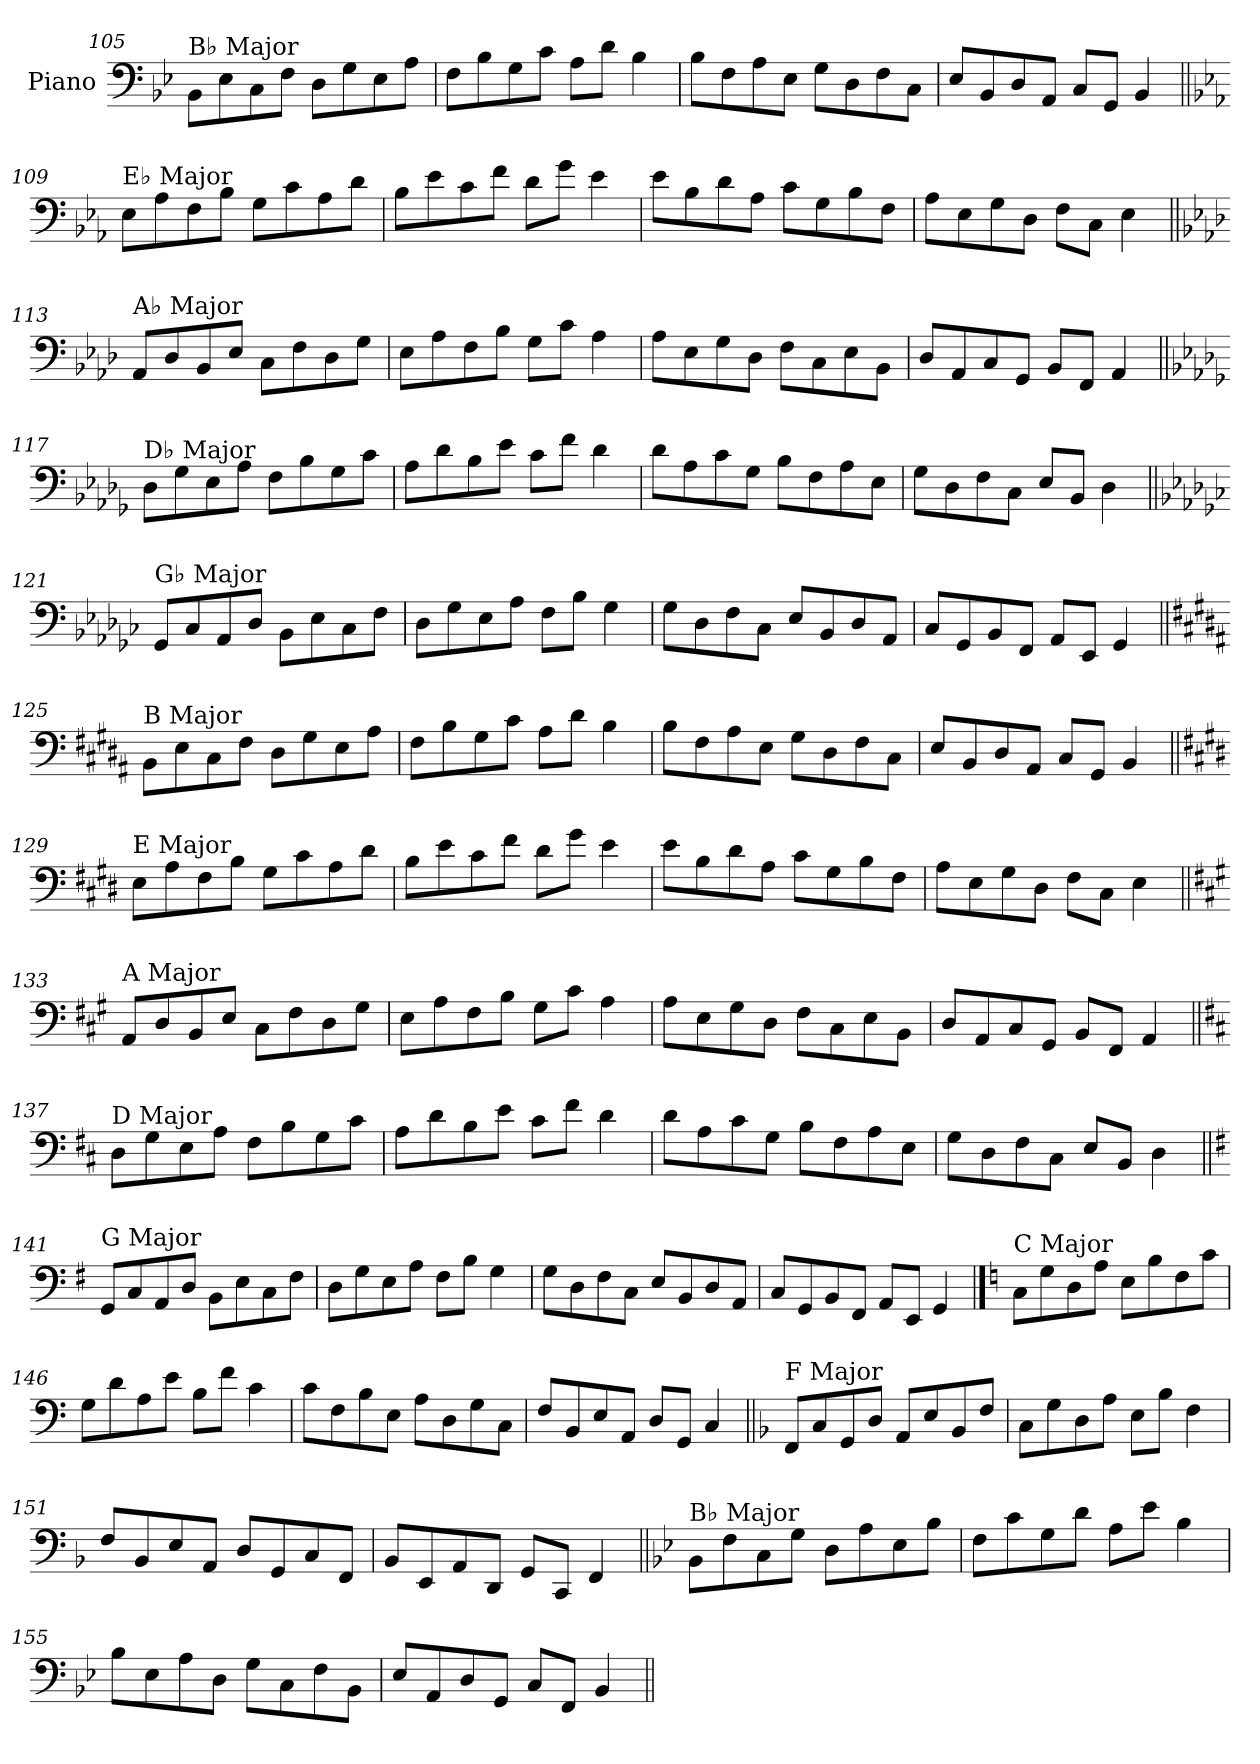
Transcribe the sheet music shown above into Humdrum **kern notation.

**kern
*part1
*staff1
*I"Piano
*I'Pno.
!!LO:LB:g=z
*clefF4
*k[b-e-]
=105
!LO:TX:a:t=B♭ Major
8BB-\L
8E-\
8C\
8F\J
8D\L
8G\
8E-\
8A\J
=106
8F\L
8B-\
8G\
8c\J
8A\L
8d\J
4B-\
=107
8B-\L
8F\
8A\
8E-\J
8G\L
8D\
8F\
8C\J
=108
8E-/L
8BB-/
8D/
8AA/J
8C/L
8GG/J
4BB-/
!!LO:LB:g=z
=109||
*k[b-e-a-]
!LO:TX:a:t=E♭ Major
8E-\L
8A-\
8F\
8B-\J
8G\L
8c\
8A-\
8d\J
=110
8B-\L
8e-\
8c\
8f\J
8d\L
8g\J
4e-\
=111
8e-\L
8B-\
8d\
8A-\J
8c\L
8G\
8B-\
8F\J
=112
8A-\L
8E-\
8G\
8D\J
8F\L
8C\J
4E-\
!!LO:LB:g=z
=113||
*k[b-e-a-d-]
!LO:TX:a:t=A♭ Major
8AA-/L
8D-/
8BB-/
8E-/J
8C\L
8F\
8D-\
8G\J
=114
8E-\L
8A-\
8F\
8B-\J
8G\L
8c\J
4A-\
=115
8A-\L
8E-\
8G\
8D-\J
8F\L
8C\
8E-\
8BB-\J
=116
8D-/L
8AA-/
8C/
8GG/J
8BB-/L
8FF/J
4AA-/
!!LO:LB:g=z
=117||
*k[b-e-a-d-g-]
!LO:TX:a:t=D♭ Major
8D-\L
8G-\
8E-\
8A-\J
8F\L
8B-\
8G-\
8c\J
=118
8A-\L
8d-\
8B-\
8e-\J
8c\L
8f\J
4d-\
=119
8d-\L
8A-\
8c\
8G-\J
8B-\L
8F\
8A-\
8E-\J
=120
8G-\L
8D-\
8F\
8C\J
8E-/L
8BB-/J
4D-\
!!LO:LB:g=z
=121||
*k[b-e-a-d-g-c-]
!LO:TX:a:t=G♭ Major
8GG-/L
8C-/
8AA-/
8D-/J
8BB-\L
8E-\
8C-\
8F\J
=122
8D-\L
8G-\
8E-\
8A-\J
8F\L
8B-\J
4G-\
=123
8G-\L
8D-\
8F\
8C-\J
8E-/L
8BB-/
8D-/
8AA-/J
=124
8C-/L
8GG-/
8BB-/
8FF/J
8AA-/L
8EE-/J
4GG-/
!!LO:LB:g=z
=125||
*k[f#c#g#d#a#]
!LO:TX:a:t=B Major
8BB\L
8E\
8C#\
8F#\J
8D#\L
8G#\
8E\
8A#\J
=126
8F#\L
8B\
8G#\
8c#\J
8A#\L
8d#\J
4B\
=127
8B\L
8F#\
8A#\
8E\J
8G#\L
8D#\
8F#\
8C#\J
=128
8E/L
8BB/
8D#/
8AA#/J
8C#/L
8GG#/J
4BB/
!!LO:LB:g=z
=129||
*k[f#c#g#d#]
!LO:TX:a:t=E Major
8E\L
8A\
8F#\
8B\J
8G#\L
8c#\
8A\
8d#\J
=130
8B\L
8e\
8c#\
8f#\J
8d#\L
8g#\J
4e\
=131
8e\L
8B\
8d#\
8A\J
8c#\L
8G#\
8B\
8F#\J
=132
8A\L
8E\
8G#\
8D#\J
8F#\L
8C#\J
4E\
!!LO:LB:g=z
=133||
*k[f#c#g#]
!LO:TX:a:t=A Major
8AA/L
8D/
8BB/
8E/J
8C#\L
8F#\
8D\
8G#\J
=134
8E\L
8A\
8F#\
8B\J
8G#\L
8c#\J
4A\
=135
8A\L
8E\
8G#\
8D\J
8F#\L
8C#\
8E\
8BB\J
=136
8D/L
8AA/
8C#/
8GG#/J
8BB/L
8FF#/J
4AA/
!!LO:LB:g=z
=137||
*k[f#c#]
!LO:TX:a:t=D Major
8D\L
8G\
8E\
8A\J
8F#\L
8B\
8G\
8c#\J
=138
8A\L
8d\
8B\
8e\J
8c#\L
8f#\J
4d\
=139
8d\L
8A\
8c#\
8G\J
8B\L
8F#\
8A\
8E\J
=140
8G\L
8D\
8F#\
8C#\J
8E/L
8BB/J
4D\
!!LO:LB:g=z
=141||
*k[f#]
!LO:TX:a:t=G Major
8GG/L
8C/
8AA/
8D/J
8BB\L
8E\
8C\
8F#\J
=142
8D\L
8G\
8E\
8A\J
8F#\L
8B\J
4G\
=143
8G\L
8D\
8F#\
8C\J
8E/L
8BB/
8D/
8AA/J
=144
8C/L
8GG/
8BB/
8FF#/J
8AA/L
8EE/J
4GG/
!!LO:PB:g=z
==145
*k[]
!LO:TX:a:t=C Major
8C\L
8G\
8D\
8A\J
8E\L
8B\
8F\
8c\J
=146
8G\L
8d\
8A\
8e\J
8B\L
8f\J
4c\
=147
8c\L
8F\
8B\
8E\J
8A\L
8D\
8G\
8C\J
=148
8F/L
8BB/
8E/
8AA/J
8D/L
8GG/J
4C/
!!LO:LB:g=z
=149||
*k[b-]
!LO:TX:a:t=F Major
8FF/L
8C/
8GG/
8D/J
8AA/L
8E/
8BB-/
8F/J
=150
8C\L
8G\
8D\
8A\J
8E\L
8B-\J
4F\
=151
8F/L
8BB-/
8E/
8AA/J
8D/L
8GG/
8C/
8FF/J
=152
8BB-/L
8EE/
8AA/
8DD/J
8GG/L
8CC/J
4FF/
!!LO:LB:g=z
=153||
*k[b-e-]
!LO:TX:a:t=B♭ Major
8BB-\L
8F\
8C\
8G\J
8D\L
8A\
8E-\
8B-\J
=154
8F\L
8c\
8G\
8d\J
8A\L
8e-\J
4B-\
=155
8B-\L
8E-\
8A\
8D\J
8G\L
8C\
8F\
8BB-\J
=156
8E-/L
8AA/
8D/
8GG/J
8C/L
8FF/J
4BB-/
=||
*-
